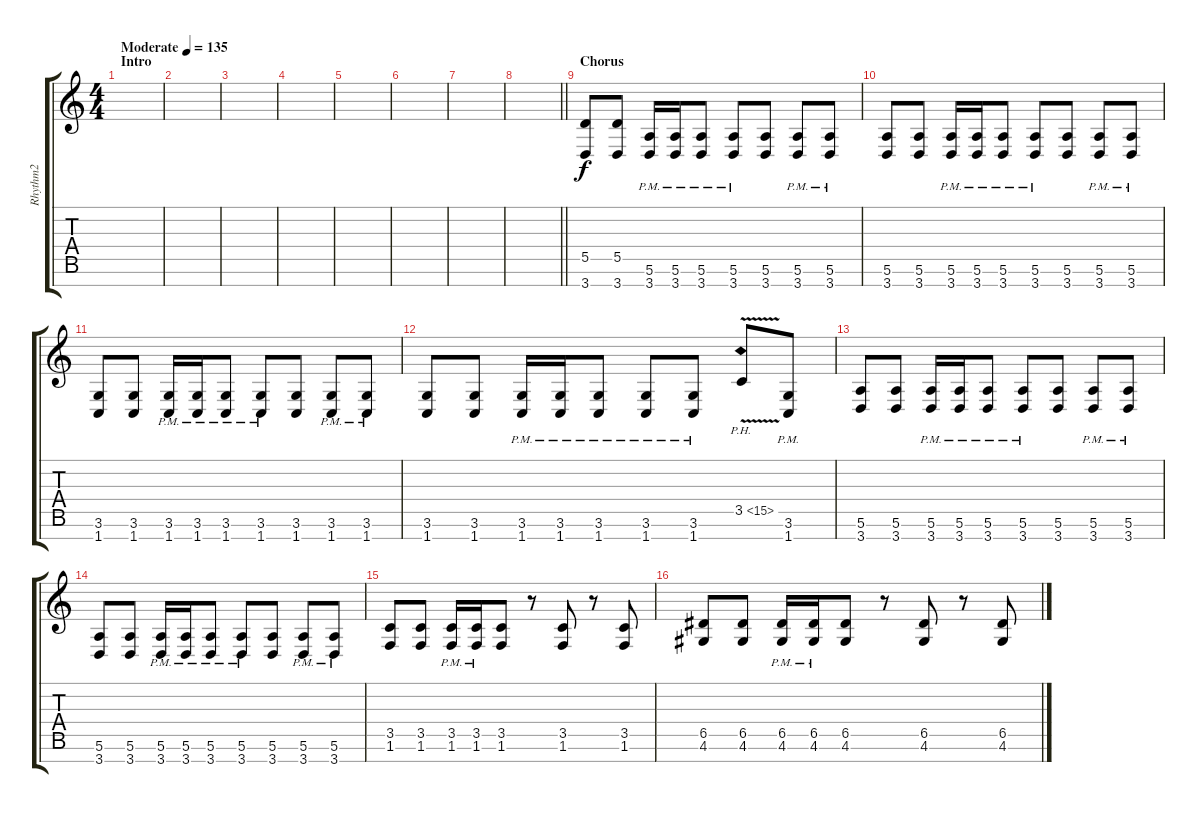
\track ("Rhythm2" "Rhythm2") {instrument overdrivenguitar}
\staff {score tabs}
\tuning (E4 B3 G3 D3 A2 E2 B1) {hide}
\ts (4 4)
\section ("" "Intro")
\tempo (135 "Moderate")
\clef g2
\ks c
|
|
|
|
|
|
|
\barLineRight lightlight
|
\section ("" "Chorus")
(5.5 3.7).8 (5.5 3.7).8 (5.6{pm} 3.7{pm}).16 (5.6{pm} 3.7{pm}).16 (5.6{pm} 3.7{pm}).8 (5.6{pm} 3.7{pm}).8 (5.6 3.7).8 (5.6{pm} 3.7{pm}).8 (5.6{pm} 3.7{pm}).8 |
(5.6 3.7).8 (5.6 3.7).8 (5.6{pm} 3.7{pm}).16 (5.6{pm} 3.7{pm}).16 (5.6{pm} 3.7{pm}).8 (5.6{pm} 3.7{pm}).8 (5.6 3.7).8 (5.6{pm} 3.7{pm}).8 (5.6{pm} 3.7{pm}).8 |
(3.6 1.7).8 (3.6 1.7).8 (3.6{pm} 1.7{pm}).16 (3.6{pm} 1.7{pm}).16 (3.6{pm} 1.7{pm}).8 (3.6{pm} 1.7{pm}).8 (3.6 1.7).8 (3.6{pm} 1.7{pm}).8 (3.6{pm} 1.7{pm}).8 |
(3.6 1.7).8 (3.6 1.7).8 (3.6{pm} 1.7{pm}).16 (3.6{pm} 1.7{pm}).16 (3.6{pm} 1.7{pm}).8 (3.6{pm} 1.7{pm}).8 (3.6{pm} 1.7{pm}).8 3.5{ph 12 v}.8 (3.6{pm} 1.7{pm}).8 |
(5.6 3.7).8 (5.6 3.7).8 (5.6{pm} 3.7{pm}).16 (5.6{pm} 3.7{pm}).16 (5.6{pm} 3.7{pm}).8 (5.6{pm} 3.7{pm}).8 (5.6 3.7).8 (5.6{pm} 3.7{pm}).8 (5.6{pm} 3.7{pm}).8 |
(5.6 3.7).8 (5.6 3.7).8 (5.6{pm} 3.7{pm}).16 (5.6{pm} 3.7{pm}).16 (5.6{pm} 3.7{pm}).8 (5.6{pm} 3.7{pm}).8 (5.6 3.7).8 (5.6{pm} 3.7{pm}).8 (5.6{pm} 3.7{pm}).8 |
(3.5 1.6).8 (3.5 1.6).8 (3.5{pm} 1.6{pm}).16 (3.5{pm} 1.6{pm}).16 (3.5 1.6).8 r.8 (3.5 1.6).8 r.8 (3.5 1.6).8 |
(6.5 4.6).8 (6.5 4.6).8 (6.5{pm} 4.6{pm}).16 (6.5{pm} 4.6{pm}).16 (6.5 4.6).8 r.8 (6.5 4.6).8 r.8 (6.5 4.6).8
